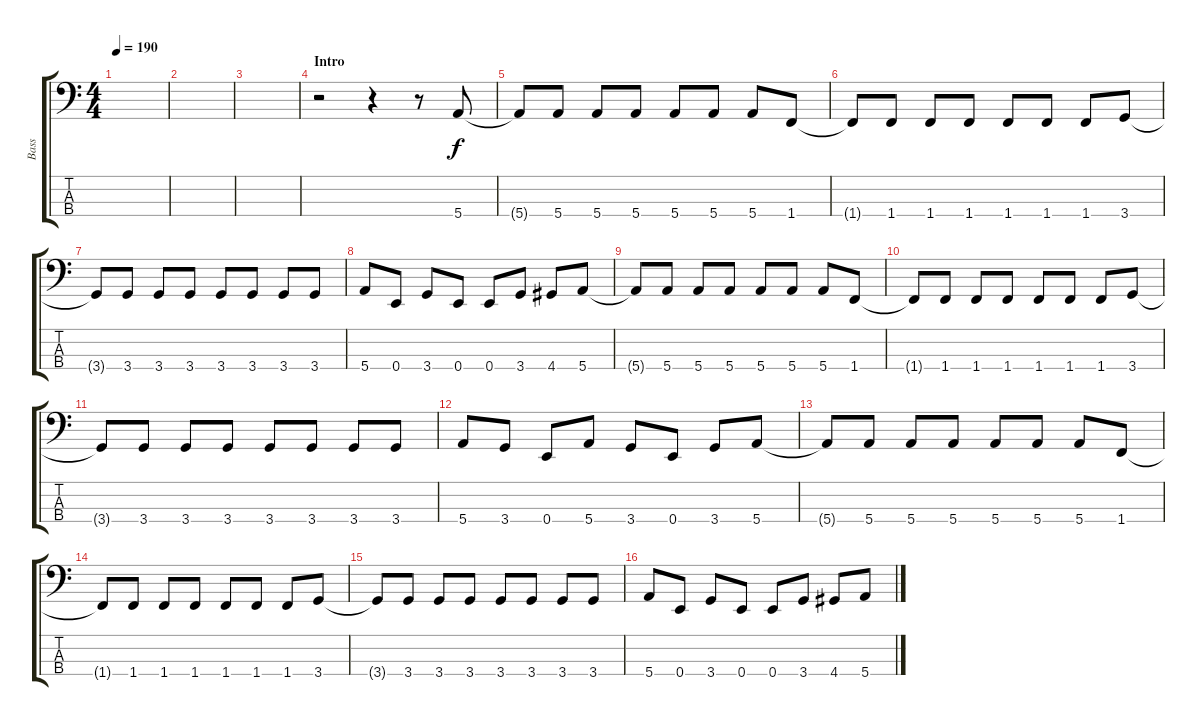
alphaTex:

\track ("Bass" "Bass") {instrument electricbassfinger}
\staff {score tabs}
\tuning (G2 D2 A1 E1) {hide}
\ts (4 4)
\tempo 190
\clef f4
\ks c
|
|
|
\section ("" "Intro")
r.2 r.4 r.8 5.4.8 |
5.4{t}.8 5.4.8 5.4.8 5.4.8 5.4.8 5.4.8 5.4.8 1.4.8 |
1.4{t}.8 1.4.8 1.4.8 1.4.8 1.4.8 1.4.8 1.4.8 3.4.8 |
3.4{t}.8 3.4.8 3.4.8 3.4.8 3.4.8 3.4.8 3.4.8 3.4.8 |
5.4.8 0.4.8 3.4.8 0.4.8 0.4.8 3.4.8 4.4.8 5.4.8 |
5.4{t}.8 5.4.8 5.4.8 5.4.8 5.4.8 5.4.8 5.4.8 1.4.8 |
1.4{t}.8 1.4.8 1.4.8 1.4.8 1.4.8 1.4.8 1.4.8 3.4.8 |
3.4{t}.8 3.4.8 3.4.8 3.4.8 3.4.8 3.4.8 3.4.8 3.4.8 |
5.4.8 3.4.8 0.4.8 5.4.8 3.4.8 0.4.8 3.4.8 5.4.8 |
5.4{t}.8 5.4.8 5.4.8 5.4.8 5.4.8 5.4.8 5.4.8 1.4.8 |
1.4{t}.8 1.4.8 1.4.8 1.4.8 1.4.8 1.4.8 1.4.8 3.4.8 |
3.4{t}.8 3.4.8 3.4.8 3.4.8 3.4.8 3.4.8 3.4.8 3.4.8 |
5.4.8 0.4.8 3.4.8 0.4.8 0.4.8 3.4.8 4.4.8 5.4.8
